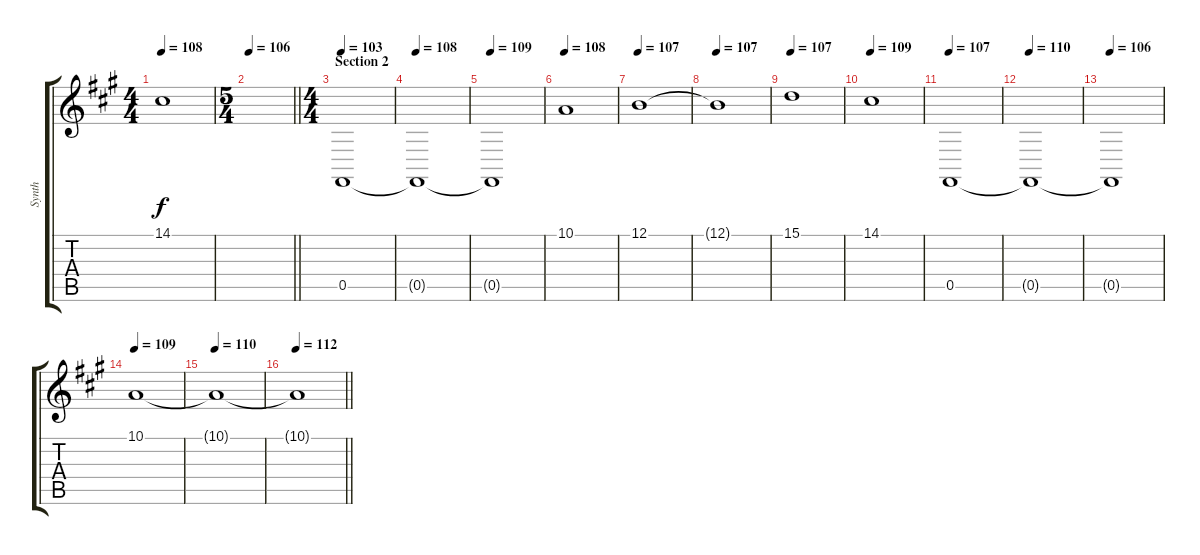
\track ("Synth" "Synth") {instrument stringensemble1}
\staff {score tabs}
\tuning (B3 Ab3 E3 B2 Gb2 B1) {hide}
\ts (4 4)
\tempo 108
\clef g2
\ks f#minor
14.1.1{dy f} |
\ts (5 4)
\tempo 106
\barLineRight lightlight
|
\ts (4 4)
\section ("" "Section 2")
\tempo 103
0.5.1 |
\tempo 108
0.5{t}.1 |
\tempo 109
0.5{t}.1 |
\tempo 108
10.1.1 |
\tempo 107
12.1.1 |
\tempo 107
12.1{t}.1 |
\tempo 107
15.1.1 |
\tempo 109
14.1.1 |
\tempo 107
0.5.1 |
\tempo 110
0.5{t}.1 |
\tempo 106
0.5{t}.1 |
\tempo 109
10.1.1 |
\tempo 110
10.1{t}.1 |
\tempo 112
\barLineRight lightlight
10.1{t}.1
